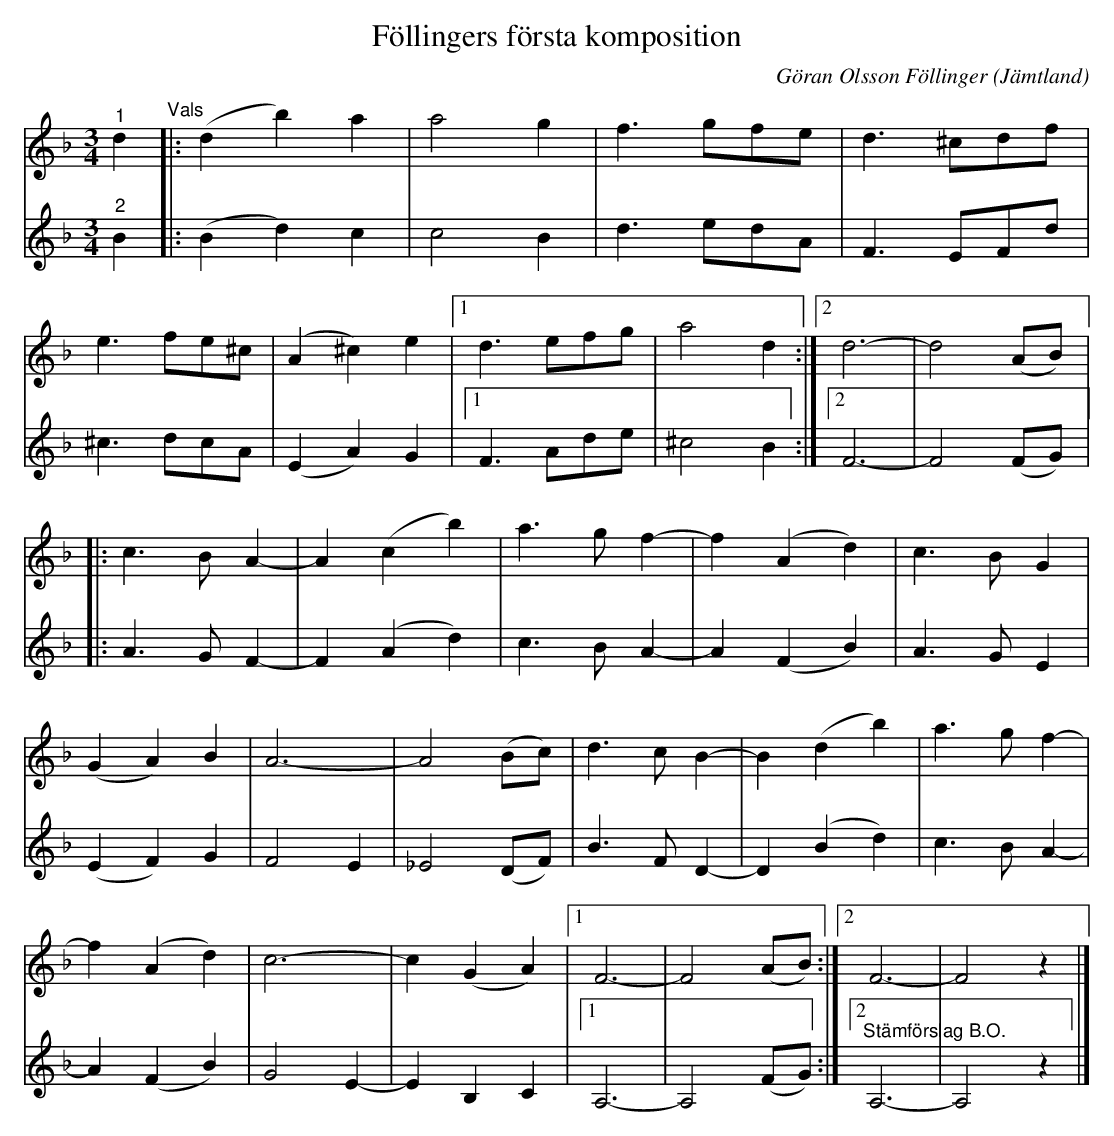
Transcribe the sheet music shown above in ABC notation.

X:1
T:Föllingers första komposition
C:Göran Olsson Föllinger
O:Jämtland
L:1/8
M:3/4
K:F
V:1
"^1" d2"^Vals" |: (d2 b2) a2 | a4 g2 | f3 gfe | d3 ^cdf |
e3 fe^c | (A2 ^c2) e2 |1 d3 efg | a4 d2 :|2 d6- | d4 (AB) |:
c3 B A2- | A2 (c2 b2) | a3 g f2- | f2 (A2 d2) | c3 B G2 |
(G2 A2) B2 | A6- | A4 (Bc) | d3 c B2- | B2 (d2 b2) | a3 g f2- |
f2 (A2 d2) | c6- | c2 (G2 A2) |1 F6- | F4 (AB) :|2 F6- | F4 z2 |]
V:2
"^2" B2 |: (B2 d2) c2 | c4 B2 | d3 edA | F3 EFd |
^c3 dcA | (E2 A2) G2 |1 F3 Ade | ^c4 B2 :|2 F6- | F4 (FG) |:
A3 G F2- | F2 (A2 d2) | c3 B A2- | A2 (F2 B2) | A3 G E2 |
(E2 F2) G2 | F4 E2 | _E4 (DF) | B3 F D2- | D2 (B2 d2) | c3 B A2- |
A2 (F2 B2) | G4 E2- | E2 B,2 C2 |1 A,6- | A,4 (FG) :|2"^Stämförslag B.O." A,6- | A,4 z2 |]
